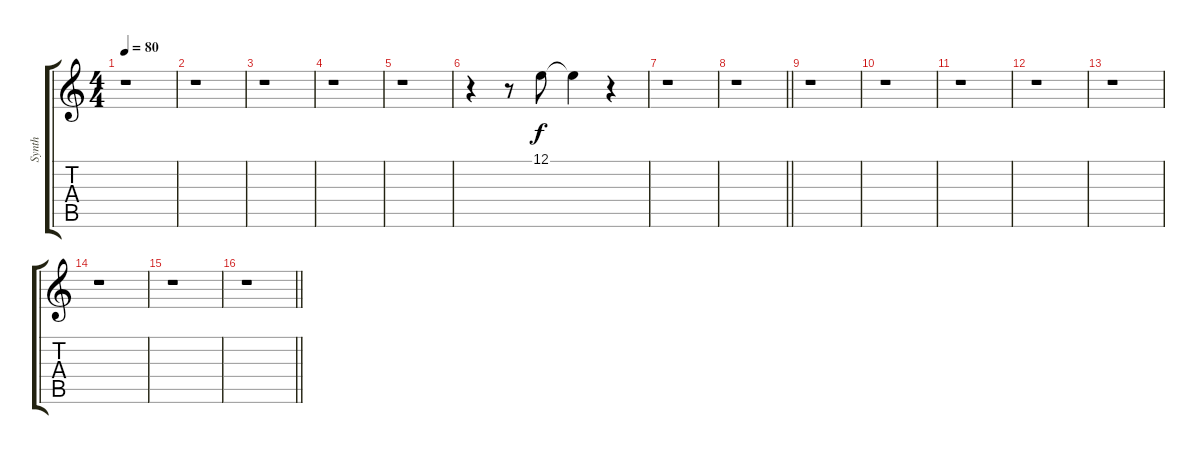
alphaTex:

\track ("Synth" "Synth") {instrument synthstrings2}
\staff {score tabs}
\tuning (E4 B3 G3 D3 A2 E2) {hide}
\ts (4 4)
\tempo 80
\clef g2
\ks c
r.1{dy f volume 13 instrument synthstrings2} |
r.1 |
r.1 |
r.1 |
r.1 |
r.4 r.8 12.1.8 12.1{t}.4 r.4 |
r.1 |
\barLineRight lightlight
r.1 |
r.1 |
r.1 |
r.1 |
r.1 |
r.1 |
r.1 |
r.1 |
\barLineRight lightlight
r.1
